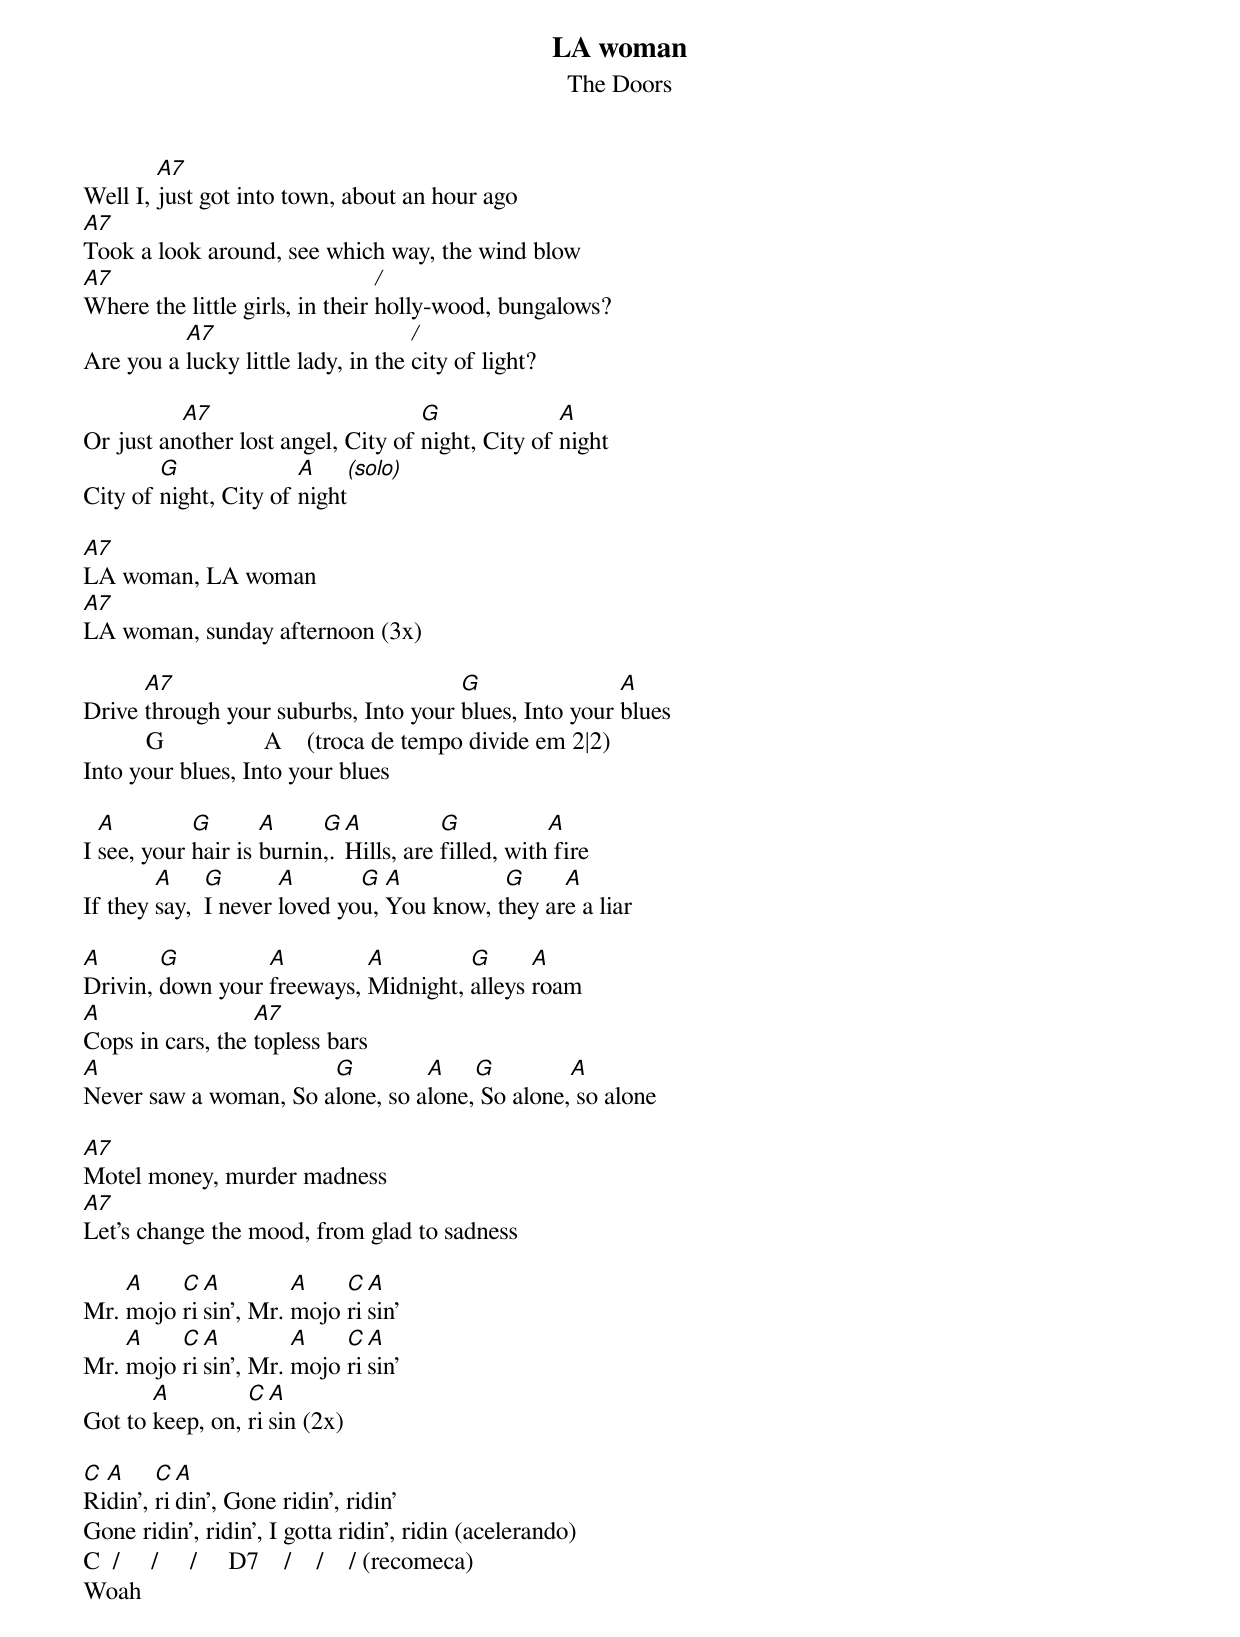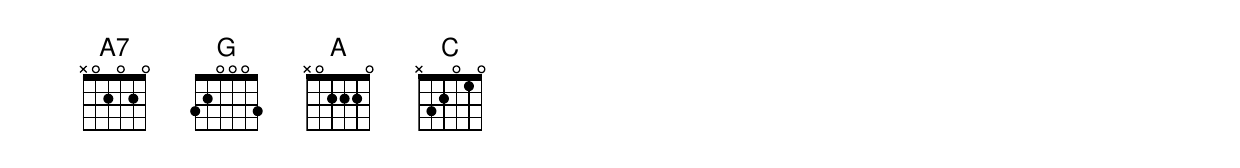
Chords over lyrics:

LA woman
The Doors

        A7
Well I, just got into town, about an hour ago
A7
Took a look around, see which way, the wind blow
A7                               /
Where the little girls, in their holly-wood, bungalows?
          A7                        /
Are you a lucky little lady, in the city of light?

          A7                        G              A
Or just another lost angel, City of night, City of night
        G              A     (solo)
City of night, City of night

A7
LA woman, LA woman
A7
LA woman, sunday afternoon (3x)

      A7                              G                A
Drive through your suburbs, Into your blues, Into your blues
          G                A    (troca de tempo divide em 2|2)
Into your blues, Into your blues

  A         G       A     G  A          G           A
I see, your hair is burnin,. Hills, are filled, with fire
        A     G       A       G  A          G     A
If they say,  I never loved you, You know, they are a liar

A       G         A         A         G      A
Drivin, down your freeways, Midnight, alleys roam
A                 A7
Cops in cars, the topless bars
A                      G         A    G         A
Never saw a woman, So alone, so alone, So alone, so alone

A7
Motel money, murder madness
A7
Let's change the mood, from glad to sadness

    A    C A         A    C A
Mr. mojo risin', Mr. mojo risin'
    A    C A         A    C A
Mr. mojo risin', Mr. mojo risin'
       A         C A
Got to keep, on, risin (2x)

C A     C A
Ridin', ridin', Gone ridin', ridin'
Gone ridin', ridin', I gotta ridin', ridin (acelerando)
C  /     /     /     D7    /    /    / (recomeca)
Woah
